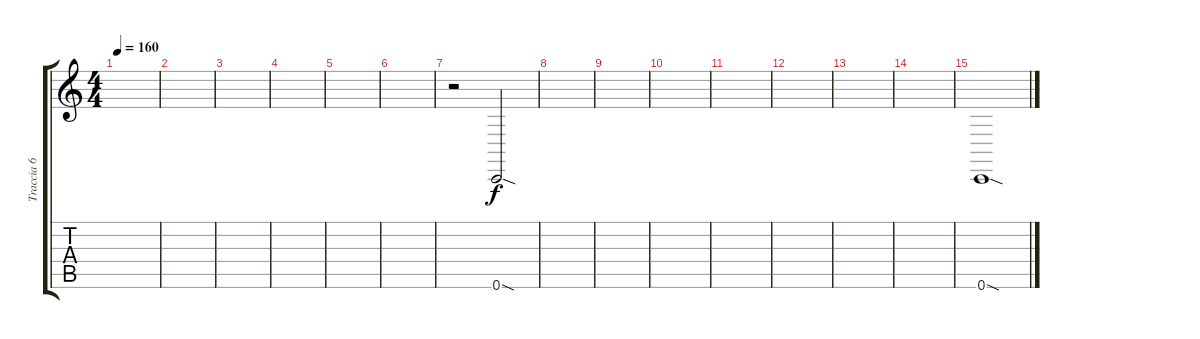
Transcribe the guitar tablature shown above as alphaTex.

\track ("Traccia 6" "Traccia 6") {instrument ocarina}
\staff {score tabs}
\tuning (D4 A3 F3 C3 G2 C2) {hide}
\ts (4 4)
\tempo 160
\clef g2
\ks c
|
|
|
|
|
|
r.2 0.6{sod}.2 |
|
|
|
|
|
|
|
0.6{sod}.1
